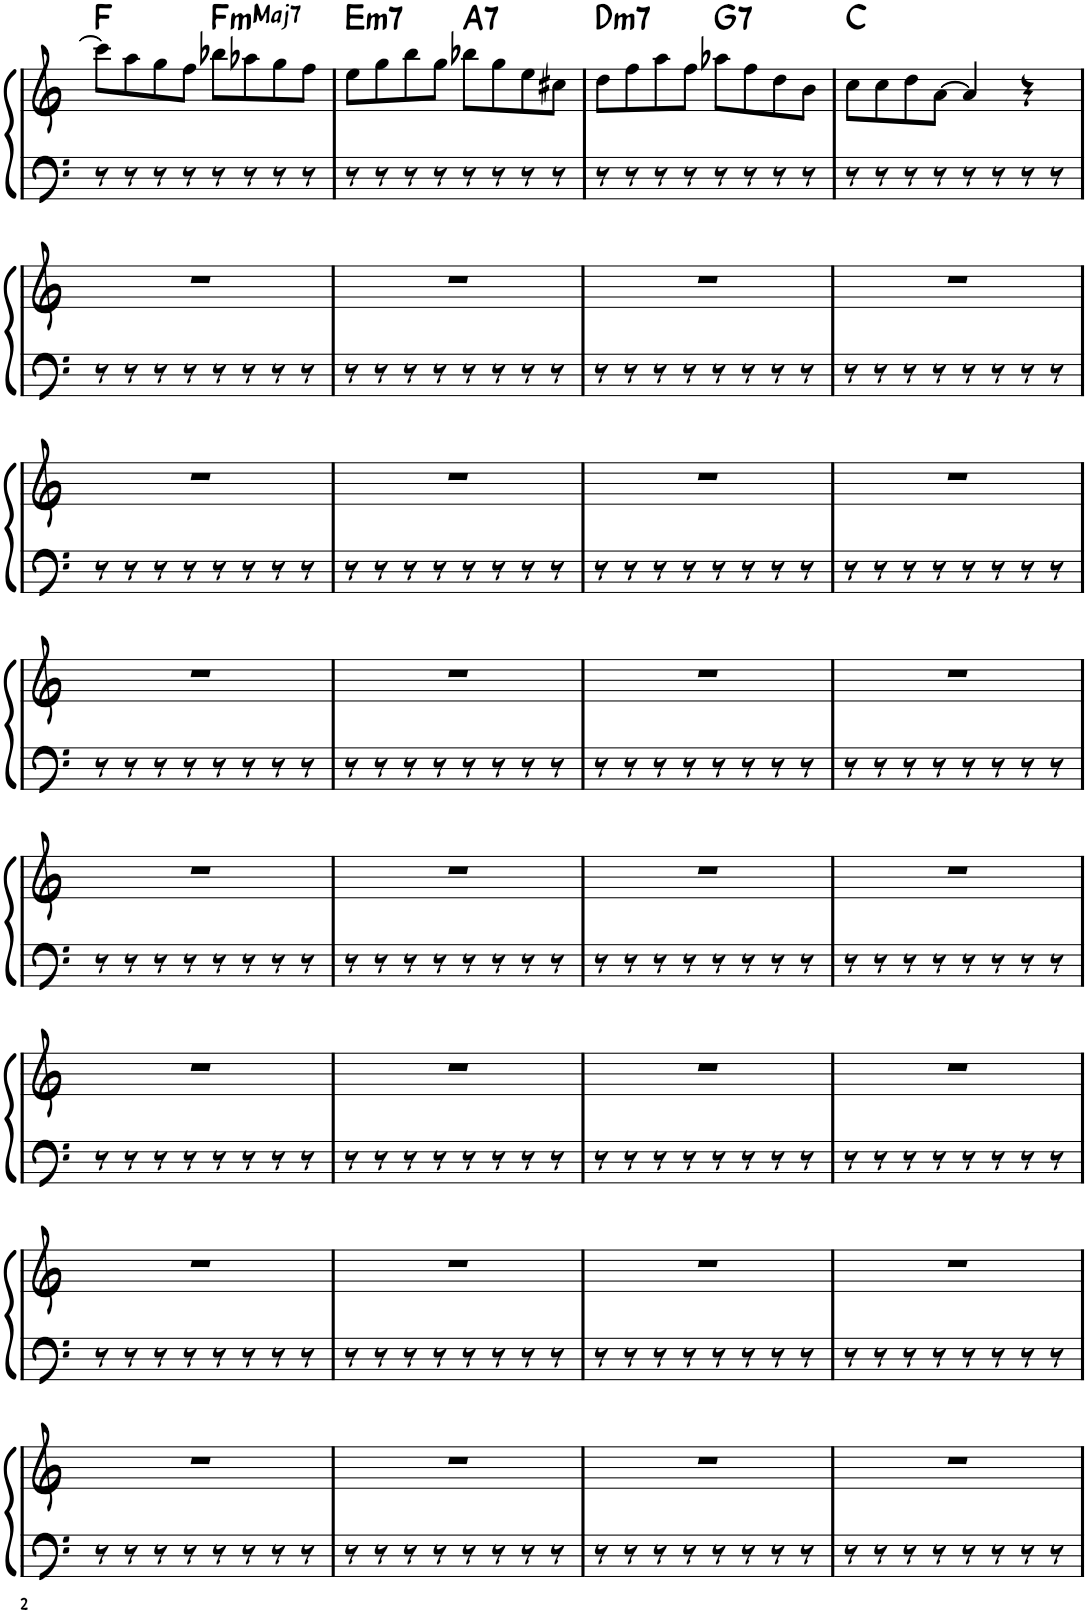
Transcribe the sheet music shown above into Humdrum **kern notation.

**kern	**kern	**harte
*part1	*part1	*part1
*staff2	*staff1	*
*I"Piano	*	*
*I'Pno.	*	*
!!LO:PB:g=z
*clefF4	*clefG2	*
*k[]	*k[]	*
*M4/4	*M4/4	*
=29	=29	=29
8r	8ccc\L]	F:maj
8r	8aa\	.
8r	8gg\	.
8r	8ff\J	.
!	!	!LO:H:kt=mMaj7
8r	8bb-X\L	F:minmaj7
8r	8aa-X\	.
8r	8gg\	.
8r	8ff\J	.
=30	=30	=30
!	!	!LO:H:kt=m7
8r	8ee\L	E:min7
8r	8gg\	.
8r	8bb\	.
8r	8gg\J	.
!	!	!LO:H:kt=7
8r	8bb-X\L	A:7
8r	8gg\	.
8r	8ee\	.
8r	8cc#X\J	.
=31	=31	=31
!	!	!LO:H:kt=m7
8r	8dd\L	D:min7
8r	8ff\	.
8r	8aa\	.
8r	8ff\J	.
!	!	!LO:H:kt=7
8r	8aa-X\L	G:7
8r	8ff\	.
8r	8dd\	.
8r	8b\J	.
=32	=32	=32
8r	8cc\L	C:maj
8r	8cc\	.
8r	8dd\	.
8r	[8a\J	.
8r	4a/]	.
8r	.	.
8r	4r	.
8r	.	.
!!LO:LB:g=z
=33	=33	=33
8r	1r	.
8r	.	.
8r	.	.
8r	.	.
8r	.	.
8r	.	.
8r	.	.
8r	.	.
=34	=34	=34
8r	1r	.
8r	.	.
8r	.	.
8r	.	.
8r	.	.
8r	.	.
8r	.	.
8r	.	.
=35	=35	=35
8r	1r	.
8r	.	.
8r	.	.
8r	.	.
8r	.	.
8r	.	.
8r	.	.
8r	.	.
=36	=36	=36
8r	1r	.
8r	.	.
8r	.	.
8r	.	.
8r	.	.
8r	.	.
8r	.	.
8r	.	.
!!LO:LB:g=z
=37	=37	=37
8r	1r	.
8r	.	.
8r	.	.
8r	.	.
8r	.	.
8r	.	.
8r	.	.
8r	.	.
=38	=38	=38
8r	1r	.
8r	.	.
8r	.	.
8r	.	.
8r	.	.
8r	.	.
8r	.	.
8r	.	.
=39	=39	=39
8r	1r	.
8r	.	.
8r	.	.
8r	.	.
8r	.	.
8r	.	.
8r	.	.
8r	.	.
=40	=40	=40
8r	1r	.
8r	.	.
8r	.	.
8r	.	.
8r	.	.
8r	.	.
8r	.	.
8r	.	.
!!LO:LB:g=z
=41	=41	=41
8r	1r	.
8r	.	.
8r	.	.
8r	.	.
8r	.	.
8r	.	.
8r	.	.
8r	.	.
=42	=42	=42
8r	1r	.
8r	.	.
8r	.	.
8r	.	.
8r	.	.
8r	.	.
8r	.	.
8r	.	.
=43	=43	=43
8r	1r	.
8r	.	.
8r	.	.
8r	.	.
8r	.	.
8r	.	.
8r	.	.
8r	.	.
=44	=44	=44
8r	1r	.
8r	.	.
8r	.	.
8r	.	.
8r	.	.
8r	.	.
8r	.	.
8r	.	.
!!LO:LB:g=z
=45	=45	=45
8r	1r	.
8r	.	.
8r	.	.
8r	.	.
8r	.	.
8r	.	.
8r	.	.
8r	.	.
=46	=46	=46
8r	1r	.
8r	.	.
8r	.	.
8r	.	.
8r	.	.
8r	.	.
8r	.	.
8r	.	.
=47	=47	=47
8r	1r	.
8r	.	.
8r	.	.
8r	.	.
8r	.	.
8r	.	.
8r	.	.
8r	.	.
=48	=48	=48
8r	1r	.
8r	.	.
8r	.	.
8r	.	.
8r	.	.
8r	.	.
8r	.	.
8r	.	.
!!LO:LB:g=z
=49	=49	=49
8r	1r	.
8r	.	.
8r	.	.
8r	.	.
8r	.	.
8r	.	.
8r	.	.
8r	.	.
=50	=50	=50
8r	1r	.
8r	.	.
8r	.	.
8r	.	.
8r	.	.
8r	.	.
8r	.	.
8r	.	.
=51	=51	=51
8r	1r	.
8r	.	.
8r	.	.
8r	.	.
8r	.	.
8r	.	.
8r	.	.
8r	.	.
=52	=52	=52
8r	1r	.
8r	.	.
8r	.	.
8r	.	.
8r	.	.
8r	.	.
8r	.	.
8r	.	.
!!LO:LB:g=z
=53	=53	=53
8r	1r	.
8r	.	.
8r	.	.
8r	.	.
8r	.	.
8r	.	.
8r	.	.
8r	.	.
=54	=54	=54
8r	1r	.
8r	.	.
8r	.	.
8r	.	.
8r	.	.
8r	.	.
8r	.	.
8r	.	.
=55	=55	=55
8r	1r	.
8r	.	.
8r	.	.
8r	.	.
8r	.	.
8r	.	.
8r	.	.
8r	.	.
=56	=56	=56
8r	1r	.
8r	.	.
8r	.	.
8r	.	.
8r	.	.
8r	.	.
8r	.	.
8r	.	.
!!LO:LB:g=z
=57	=57	=57
8r	1r	.
8r	.	.
8r	.	.
8r	.	.
8r	.	.
8r	.	.
8r	.	.
8r	.	.
=58	=58	=58
8r	1r	.
8r	.	.
8r	.	.
8r	.	.
8r	.	.
8r	.	.
8r	.	.
8r	.	.
=59	=59	=59
8r	1r	.
8r	.	.
8r	.	.
8r	.	.
8r	.	.
8r	.	.
8r	.	.
8r	.	.
=60	=60	=60
8r	1r	.
8r	.	.
8r	.	.
8r	.	.
8r	.	.
8r	.	.
8r	.	.
8r	.	.
=	=	=
*-	*-	*-
